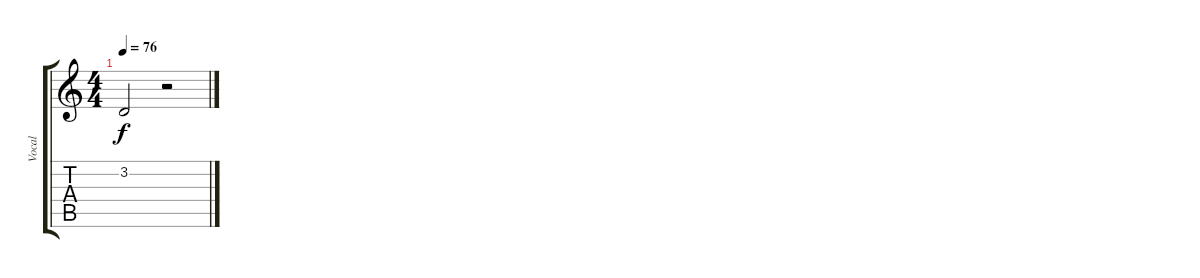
\track ("Vocal" "Vocal") {instrument acousticgrandpiano}
\staff {score tabs}
\tuning (E4 B3 G3 D3 A2 E2) {hide}
\ts (4 4)
\tempo 76
\clef g2
\ks c
3.2{t}.2{dy f} r.2
